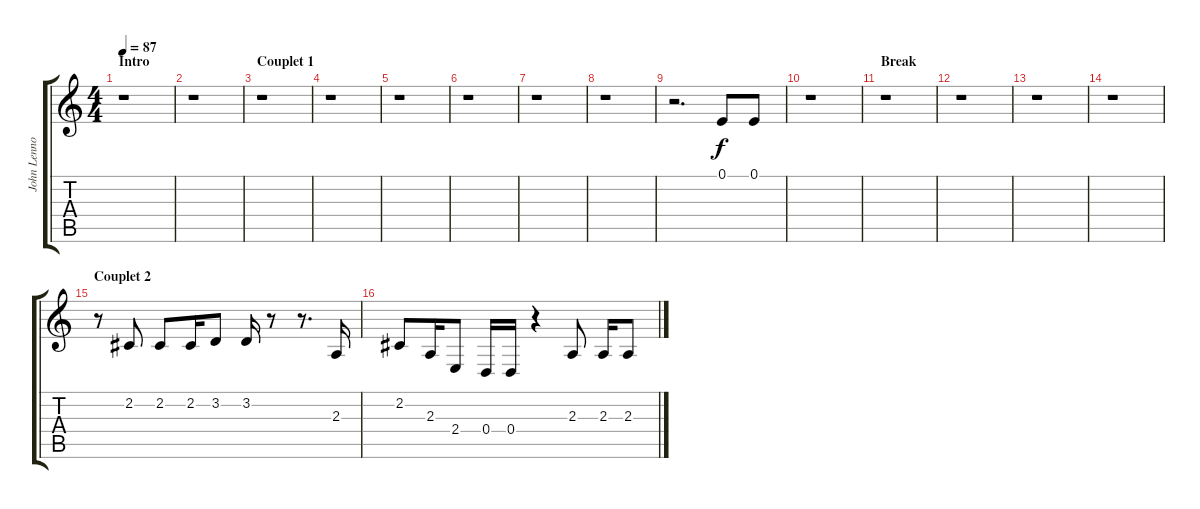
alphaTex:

\track ("John Lennon" "John Lenno") {instrument altosax}
\staff {score tabs}
\tuning (E4 B3 G3 D3 A2 E2) {hide}
\ts (4 4)
\section ("" "Intro")
\tempo 87
\clef g2
\ks c
r.1{dy f volume 14 instrument altosax} |
r.1 |
\section ("" "Couplet 1")
r.1 |
r.1 |
r.1 |
r.1 |
r.1 |
r.1 |
r.2{d} 0.1.8 0.1.8 |
r.1 |
\section ("" "Break")
r.1 |
r.1 |
r.1 |
r.1 |
\section ("" "Couplet 2")
r.8 2.2.8 2.2.8 2.2.16 3.2.8 3.2.16 r.8 r.8{d} 2.3.16 |
2.2.8 2.3.16 2.4.8 0.4.16 0.4.16 r.4 2.3.8 2.3.16 2.3.8
